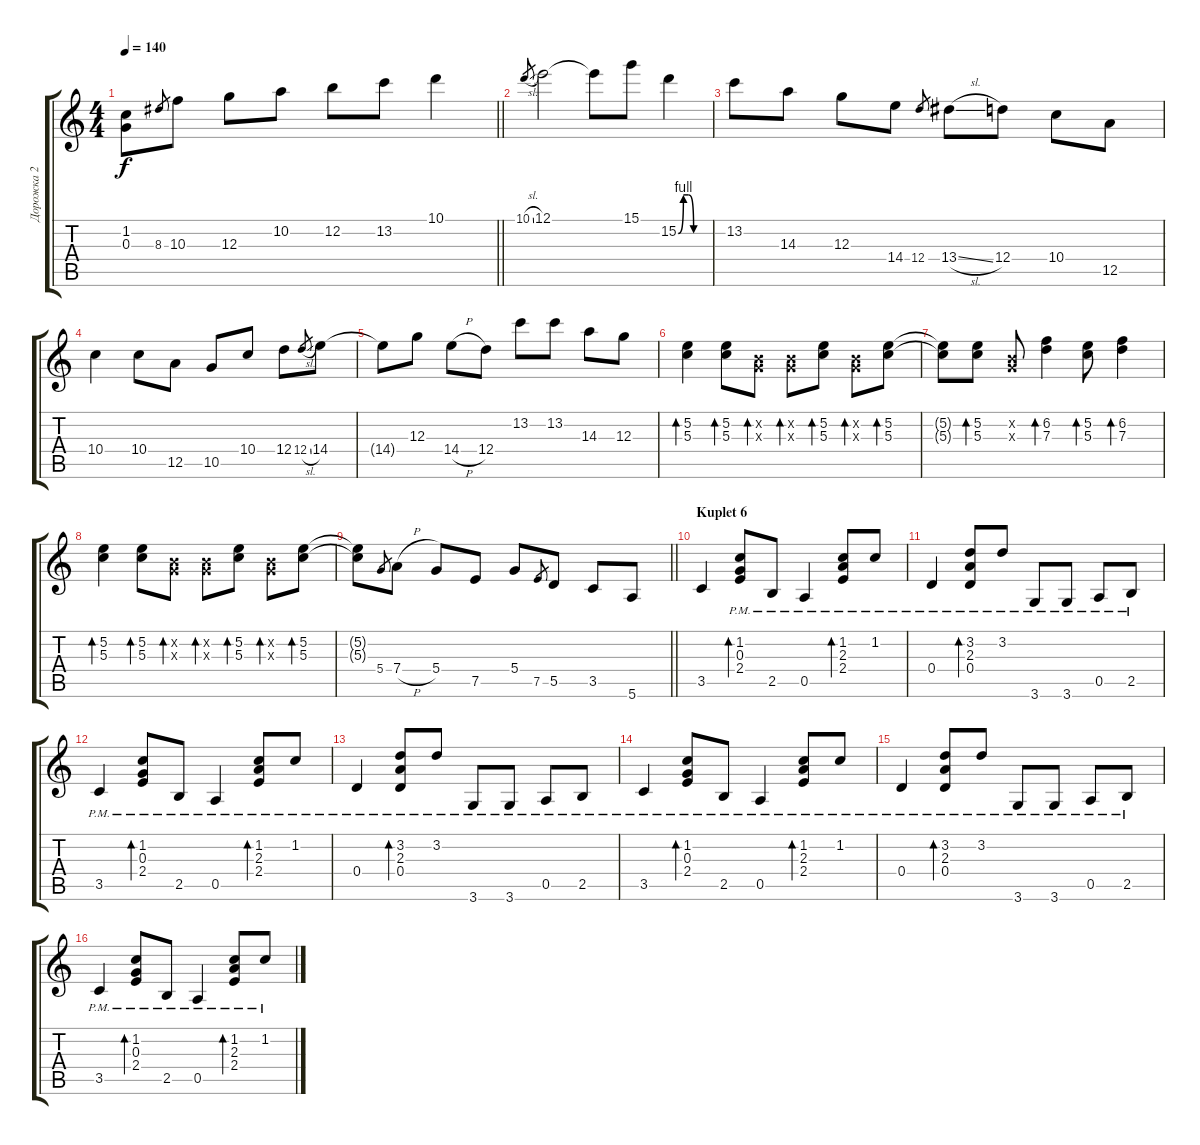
\track ("Дорожка 2" "Дорожка 2") {instrument acousticguitarsteel}
\staff {score tabs}
\tuning (E4 B3 G3 D3 A2 E2) {hide}
\ts (4 4)
\tempo 140
\clef g2
\barLineRight lightlight
\ks c
(1.2{t} 0.3{t}).8{dy f} 8.3.8{gr} 10.3.8 12.3.8 10.2.8 12.2.8 13.2.8 10.1.4 |
10.1{sl}.8{gr} 12.1.2 12.1{t}.8 15.1.8 15.2{be (custom 0 0 10 4 20 4 30 0 60 0)}.4 |
13.2.8 14.3.8 12.3.8 14.4.8 12.4.8{gr} 13.4{sl}.8 12.4.8 10.4.8 12.5.8 |
10.4.4 10.4.8 12.5.8 10.5.8 10.4.8 12.4.8 12.4{sl}.8{gr} 14.4.8 |
14.4{t}.8 12.3.8 14.4{h}.8 12.4.8 13.2.8 13.2.8 14.3.8 12.3.8 |
(5.2 5.3).4{bd 60} (5.2 5.3).8{bd 60} (0.2{x} 0.3{x}).8{bd 60} (0.2{x} 0.3{x}).8{bd 60} (5.2 5.3).8{bd 60} (0.2{x} 0.3{x}).8{bd 60} (5.2 5.3).8{bd 60} |
(5.2{t} 5.3{t}).8 (5.2 5.3).8{bd 60} (0.2{x} 0.3{x}).8 (6.2 7.3).4{bd 60} (5.2 5.3).8{bd 60} (6.2 7.3).4{bd 60} |
(5.2 5.3).4{bd 60} (5.2 5.3).8{bd 60} (0.2{x} 0.3{x}).8{bd 60} (0.2{x} 0.3{x}).8{bd 60} (5.2 5.3).8{bd 60} (0.2{x} 0.3{x}).8{bd 60} (5.2 5.3).8{bd 60} |
\barLineRight lightlight
(5.2{t} 5.3{t}).8 5.4.8{gr} 7.4{h}.8 5.4.8 7.5.8 5.4.8 7.5.8{gr} 5.5.8 3.5.8 5.6.8 |
\section ("" "Kuplet 6")
3.5.4 (1.2{pm} 0.3{pm} 2.4{pm}).8{bd 60} 2.5{pm}.8 0.5{pm}.4 (1.2{pm} 2.3{pm} 2.4{pm}).8{bd 60} 1.2{pm}.8 |
0.4{pm}.4 (3.2{pm} 2.3{pm} 0.4{pm}).8{bd 60} 3.2{pm}.8 3.6{pm}.8 3.6{pm}.8 0.5{pm}.8 2.5{pm}.8 |
3.5{pm}.4 (1.2{pm} 0.3{pm} 2.4{pm}).8{bd 60} 2.5{pm}.8 0.5{pm}.4 (1.2{pm} 2.3{pm} 2.4{pm}).8{bd 60} 1.2{pm}.8 |
0.4{pm}.4 (3.2{pm} 2.3{pm} 0.4{pm}).8{bd 60} 3.2{pm}.8 3.6{pm}.8 3.6{pm}.8 0.5{pm}.8 2.5{pm}.8 |
3.5{pm}.4 (1.2{pm} 0.3{pm} 2.4{pm}).8{bd 60} 2.5{pm}.8 0.5{pm}.4 (1.2{pm} 2.3{pm} 2.4{pm}).8{bd 60} 1.2{pm}.8 |
0.4{pm}.4 (3.2{pm} 2.3{pm} 0.4{pm}).8{bd 60} 3.2{pm}.8 3.6{pm}.8 3.6{pm}.8 0.5{pm}.8 2.5{pm}.8 |
3.5{pm}.4 (1.2{pm} 0.3{pm} 2.4{pm}).8{bd 60} 2.5{pm}.8 0.5{pm}.4 (1.2{pm} 2.3{pm} 2.4{pm}).8{bd 60} 1.2{pm}.8
